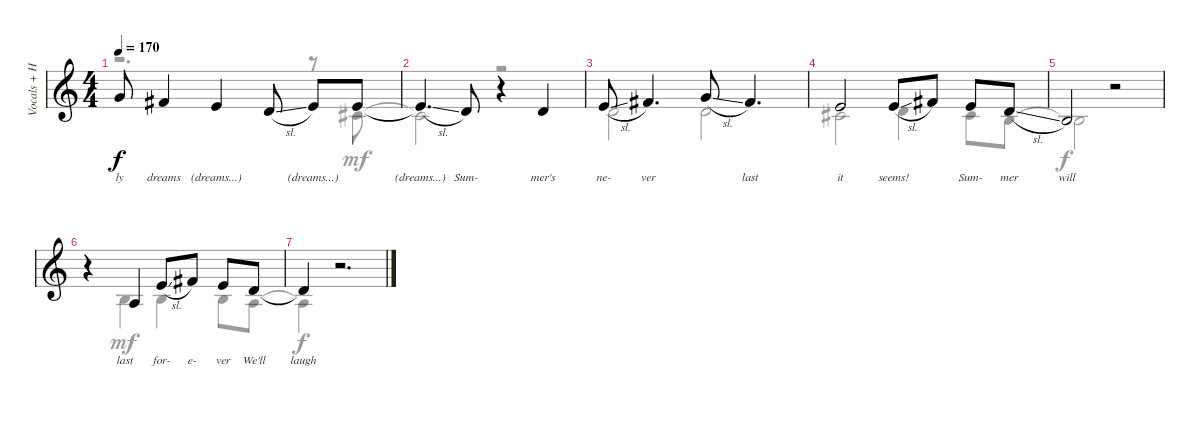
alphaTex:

\track ("Vocals + Harmonies" "Vocals + H") {instrument shanai}
\staff {score}
\tuning (E4 B3 G3 D3 A2 E2) {hide}
\voice
\ts (4 4)
\tempo 170
\clef g2
\ks c
3.1.8{lyrics (0 "ly") lyrics (1 "") lyrics (2 "") lyrics (3 "") lyrics (4 "") dy f} 7.2.4{lyrics (0 "dreams") lyrics (1 "") lyrics (2 "") lyrics (3 "") lyrics (4 "")} 5.2.4{lyrics (0 "(dreams...)") lyrics (1 "") lyrics (2 "") lyrics (3 "") lyrics (4 "")} 3.2{sl}.8{lyrics (0 "") lyrics (1 "") lyrics (2 "") lyrics (3 "") lyrics (4 "")} 5.2.8{lyrics (0 "(dreams...)") lyrics (1 "") lyrics (2 "") lyrics (3 "") lyrics (4 "")} 5.2.8{lyrics (0 "") lyrics (1 "") lyrics (2 "") lyrics (3 "") lyrics (4 "")} |
5.2{sl t}.4{d lyrics (0 "(dreams...)") lyrics (1 "") lyrics (2 "") lyrics (3 "") lyrics (4 "")} 3.2.8{lyrics (0 "Sum-") lyrics (1 "") lyrics (2 "") lyrics (3 "") lyrics (4 "")} r.4 3.2.4{lyrics (0 "mer's") lyrics (1 "") lyrics (2 "") lyrics (3 "") lyrics (4 "")} |
5.2{sl}.8{lyrics (0 "ne-") lyrics (1 "") lyrics (2 "") lyrics (3 "") lyrics (4 "")} 7.2.4{d lyrics (0 "ver") lyrics (1 "") lyrics (2 "") lyrics (3 "") lyrics (4 "")} 8.2{sl}.8{lyrics (0 "") lyrics (1 "") lyrics (2 "") lyrics (3 "") lyrics (4 "")} 7.2.4{d lyrics (0 "last") lyrics (1 "") lyrics (2 "") lyrics (3 "") lyrics (4 "")} |
5.2.2{lyrics (0 "it") lyrics (1 "") lyrics (2 "") lyrics (3 "") lyrics (4 "")} 5.2{sl}.8{lyrics (0 "seems!") lyrics (1 "") lyrics (2 "") lyrics (3 "") lyrics (4 "")} 7.2.8{lyrics (0 "") lyrics (1 "") lyrics (2 "") lyrics (3 "") lyrics (4 "")} 5.2.8{lyrics (0 "Sum-") lyrics (1 "") lyrics (2 "") lyrics (3 "") lyrics (4 "")} 7.3{sl}.8{lyrics (0 "mer") lyrics (1 "") lyrics (2 "") lyrics (3 "") lyrics (4 "")} |
4.3.2{lyrics (0 "will") lyrics (1 "") lyrics (2 "") lyrics (3 "") lyrics (4 "")} r.2 |
r.4 2.3.4{lyrics (0 "last") lyrics (1 "") lyrics (2 "") lyrics (3 "") lyrics (4 "")} 5.2{sl}.8{lyrics (0 "for-") lyrics (1 "") lyrics (2 "") lyrics (3 "") lyrics (4 "")} 7.2.8{lyrics (0 "e-") lyrics (1 "") lyrics (2 "") lyrics (3 "") lyrics (4 "")} 5.2.8{lyrics (0 "ver") lyrics (1 "") lyrics (2 "") lyrics (3 "") lyrics (4 "")} 3.2.8{lyrics (0 "We'll") lyrics (1 "") lyrics (2 "") lyrics (3 "") lyrics (4 "")} |
3.2{t}.4{lyrics (0 "laugh") lyrics (1 "") lyrics (2 "") lyrics (3 "") lyrics (4 "")} r.2{d} |
|
|
|
|
|
|
|
|
\voice
\clef g2
\ottava regular
\simile none
\ks c
r.2{d dy mf} r.8 6.3.8 |
6.3{t}.2 r.2 |
7.3.2 7.3.2 |
6.3.2 7.3.4 6.3.8 4.3.8 |
4.3{t}.2{dy f} r.2 |
r.4 4.3.4{dy mf} 4.3.4 4.3.8 2.3.8 |
2.3{t}.4{dy f} r.2{d} |
|
|
|
|
|
|
|
|
